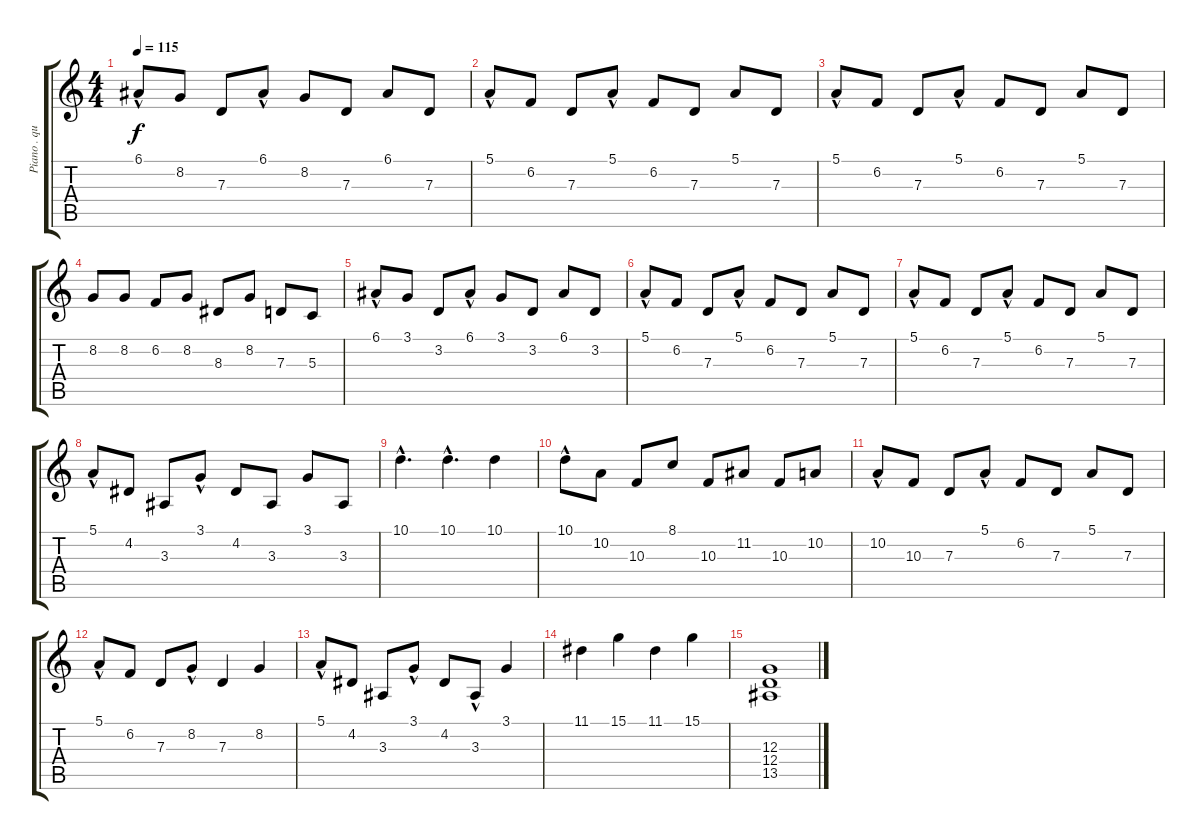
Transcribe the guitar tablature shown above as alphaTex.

\track ("Piano . queue" "Piano . qu") {instrument acousticgrandpiano}
\staff {score tabs}
\tuning (E4 B3 G3 D3 A2 E2) {hide}
\ts (4 4)
\tempo 115
\clef g2
\ks c
6.1{hac}.8{dy f} 8.2.8 7.3.8 6.1{hac}.8 8.2.8 7.3.8 6.1.8 7.3.8 |
5.1{hac}.8 6.2.8 7.3.8 5.1{hac}.8 6.2.8 7.3.8 5.1.8 7.3.8 |
5.1{hac}.8 6.2.8 7.3.8 5.1{hac}.8 6.2.8 7.3.8 5.1.8 7.3.8 |
8.2.8 8.2.8 6.2.8 8.2.8 8.3.8 8.2.8 7.3.8 5.3.8 |
6.1{hac}.8 3.1.8 3.2.8 6.1{hac}.8 3.1.8 3.2.8 6.1.8 3.2.8 |
5.1{hac}.8 6.2.8 7.3.8 5.1{hac}.8 6.2.8 7.3.8 5.1.8 7.3.8 |
5.1{hac}.8 6.2.8 7.3.8 5.1{hac}.8 6.2.8 7.3.8 5.1.8 7.3.8 |
5.1{hac}.8 4.2.8 3.3.8 3.1{hac}.8 4.2.8 3.3.8 3.1.8 3.3.8 |
10.1{hac}.4{d} 10.1{hac}.4{d} 10.1.4 |
10.1{hac}.8 10.2.8 10.3.8 8.1.8 10.3.8 11.2.8 10.3.8 10.2.8 |
10.2{hac}.8 10.3.8 7.3.8 5.1{hac}.8 6.2.8 7.3.8 5.1.8 7.3.8 |
5.1{hac}.8 6.2.8 7.3.8 8.2{hac}.8 7.3.4 8.2.4 |
5.1{hac}.8 4.2.8 3.3.8 3.1{hac}.8 4.2.8 3.3{hac}.8 3.1.4 |
11.1.4 15.1.4 11.1.4 15.1.4 |
(12.3 12.4 13.5).1
